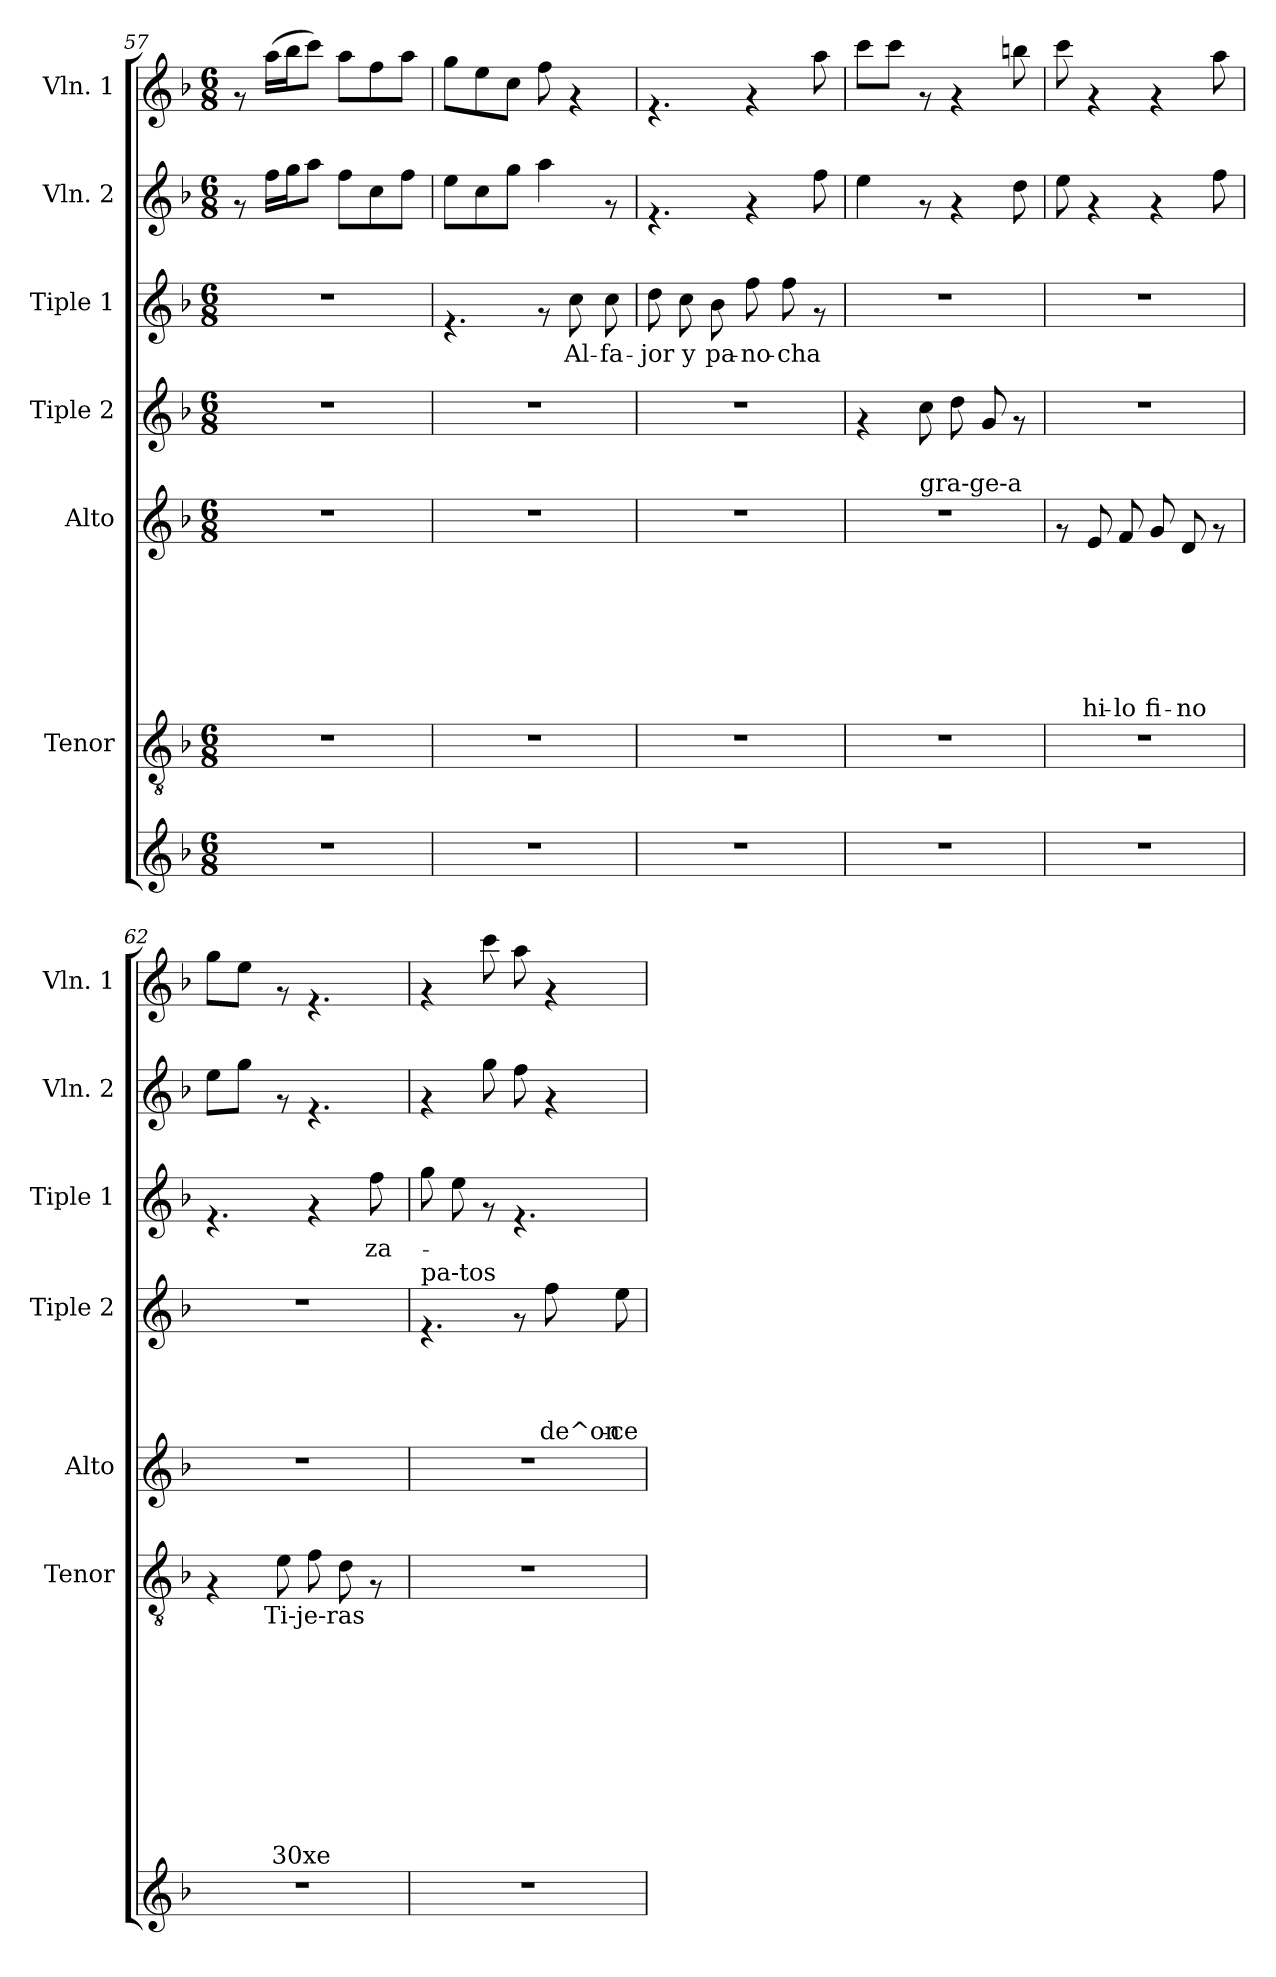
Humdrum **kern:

**kern	**kern	**text	**text	**text	**text	**text	**text	**text	**text	**text	**text	**kern	**text	**text	**text	**text	**text	**text	**text	**kern	**text	**text	**text	**text	**kern	**text	**kern	**kern
*part7	*part6	*part6	*part6	*part6	*part6	*part6	*part6	*part6	*part6	*part6	*part6	*part5	*part5	*part5	*part5	*part5	*part5	*part5	*part5	*part4	*part4	*part4	*part4	*part4	*part3	*part3	*part2	*part1
*staff7	*staff6	*staff6	*staff6	*staff6	*staff6	*staff6	*staff6	*staff6	*staff6	*staff6	*staff6	*staff5	*staff5	*staff5	*staff5	*staff5	*staff5	*staff5	*staff5	*staff4	*staff4	*staff4	*staff4	*staff4	*staff3	*staff3	*staff2	*staff1
*	*I"Tenor	*	*	*	*	*	*	*	*	*	*	*I"Alto	*	*	*	*	*	*	*	*I"Tiple 2	*	*	*	*	*I"Tiple 1	*	*I"Vln. 2	*I"Vln. 1
*	*I'Tenor	*	*	*	*	*	*	*	*	*	*	*I'Alto	*	*	*	*	*	*	*	*I'Tiple 2	*	*	*	*	*I'Tiple 1	*	*I'Vln. 2	*I'Vln. 1
*clefG2	*clefGv2	*	*	*	*	*	*	*	*	*	*	*clefG2	*	*	*	*	*	*	*	*clefG2	*	*	*	*	*clefG2	*	*clefG2	*clefG2
*ITrd7c12	*	*	*	*	*	*	*	*	*	*	*	*	*	*	*	*	*	*	*	*	*	*	*	*	*	*	*	*
*k[b-]	*k[b-]	*	*	*	*	*	*	*	*	*	*	*k[b-]	*	*	*	*	*	*	*	*k[b-]	*	*	*	*	*k[b-]	*	*k[b-]	*k[b-]
*F:	*F:	*	*	*	*	*	*	*	*	*	*	*F:	*	*	*	*	*	*	*	*F:	*	*	*	*	*F:	*	*F:	*F:
*M6/8	*M6/8	*	*	*	*	*	*	*	*	*	*	*M6/8	*	*	*	*	*	*	*	*M6/8	*	*	*	*	*M6/8	*	*M6/8	*M6/8
=57	=57	=57	=57	=57	=57	=57	=57	=57	=57	=57	=57	=57	=57	=57	=57	=57	=57	=57	=57	=57	=57	=57	=57	=57	=57	=57	=57	=57
2.r	2.r	.	.	.	.	.	.	.	.	.	.	2.r	.	.	.	.	.	.	.	2.r	.	.	.	.	2.r	.	8rf	8rf
.	.	.	.	.	.	.	.	.	.	.	.	.	.	.	.	.	.	.	.	.	.	.	.	.	.	.	16ff\LL	(>16aa\LL
.	.	.	.	.	.	.	.	.	.	.	.	.	.	.	.	.	.	.	.	.	.	.	.	.	.	.	16gg\J	16bb-\J
.	.	.	.	.	.	.	.	.	.	.	.	.	.	.	.	.	.	.	.	.	.	.	.	.	.	.	8aa\J	8ccc\J)
.	.	.	.	.	.	.	.	.	.	.	.	.	.	.	.	.	.	.	.	.	.	.	.	.	.	.	8ff\L	8aa\L
.	.	.	.	.	.	.	.	.	.	.	.	.	.	.	.	.	.	.	.	.	.	.	.	.	.	.	8cc\	8ff\
.	.	.	.	.	.	.	.	.	.	.	.	.	.	.	.	.	.	.	.	.	.	.	.	.	.	.	8ff\J	8aa\J
!!LO:PB:g=z
=58	=58	=58	=58	=58	=58	=58	=58	=58	=58	=58	=58	=58	=58	=58	=58	=58	=58	=58	=58	=58	=58	=58	=58	=58	=58	=58	=58	=58
2.r	2.r	.	.	.	.	.	.	.	.	.	.	2.r	.	.	.	.	.	.	.	2.r	.	.	.	.	4.rf	.	8ee\L	8gg\L
.	.	.	.	.	.	.	.	.	.	.	.	.	.	.	.	.	.	.	.	.	.	.	.	.	.	.	8cc\	8ee\
.	.	.	.	.	.	.	.	.	.	.	.	.	.	.	.	.	.	.	.	.	.	.	.	.	.	.	8gg\J	8cc\J
.	.	.	.	.	.	.	.	.	.	.	.	.	.	.	.	.	.	.	.	.	.	.	.	.	8rf	.	4aa\	8ff\
!	!	!	!	!	!	!	!	!	!	!	!	!	!	!	!	!	!	!	!	!	!	!	!	!	!	!LO:LY:b	!	!
.	.	.	.	.	.	.	.	.	.	.	.	.	.	.	.	.	.	.	.	.	.	.	.	.	8cc\	Al-	.	4rf
!	!	!	!	!	!	!	!	!	!	!	!	!	!	!	!	!	!	!	!	!	!	!	!	!	!	!LO:LY:b	!	!
.	.	.	.	.	.	.	.	.	.	.	.	.	.	.	.	.	.	.	.	.	.	.	.	.	8cc\	-fa-	8rf	.
=59	=59	=59	=59	=59	=59	=59	=59	=59	=59	=59	=59	=59	=59	=59	=59	=59	=59	=59	=59	=59	=59	=59	=59	=59	=59	=59	=59	=59
!	!	!	!	!	!	!	!	!	!	!	!	!	!	!	!	!	!	!	!	!	!	!	!	!	!	!LO:LY:b	!	!
2.r	2.r	.	.	.	.	.	.	.	.	.	.	2.r	.	.	.	.	.	.	.	2.r	.	.	.	.	8dd\	-jor	4.rf	4.rf
!	!	!	!	!	!	!	!	!	!	!	!	!	!	!	!	!	!	!	!	!	!	!	!	!	!	!LO:LY:b	!	!
.	.	.	.	.	.	.	.	.	.	.	.	.	.	.	.	.	.	.	.	.	.	.	.	.	8cc\	y	.	.
!	!	!	!	!	!	!	!	!	!	!	!	!	!	!	!	!	!	!	!	!	!	!	!	!	!	!LO:LY:b	!	!
.	.	.	.	.	.	.	.	.	.	.	.	.	.	.	.	.	.	.	.	.	.	.	.	.	8b-\	pa-	.	.
!	!	!	!	!	!	!	!	!	!	!	!	!	!	!	!	!	!	!	!	!	!	!	!	!	!	!LO:LY:b	!	!
.	.	.	.	.	.	.	.	.	.	.	.	.	.	.	.	.	.	.	.	.	.	.	.	.	8ff\	-no-	4rf	4rf
!	!	!	!	!	!	!	!	!	!	!	!	!	!	!	!	!	!	!	!	!	!	!	!	!	!	!LO:LY:b	!	!
.	.	.	.	.	.	.	.	.	.	.	.	.	.	.	.	.	.	.	.	.	.	.	.	.	8ff\	-cha	.	.
.	.	.	.	.	.	.	.	.	.	.	.	.	.	.	.	.	.	.	.	.	.	.	.	.	8rf	.	8ff\	8aa\
=60	=60	=60	=60	=60	=60	=60	=60	=60	=60	=60	=60	=60	=60	=60	=60	=60	=60	=60	=60	=60	=60	=60	=60	=60	=60	=60	=60	=60
*	*	*	*	*	*	*	*	*	*	*	*	*^	*	*	*	*	*	*	*	*	*	*	*	*	*	*	*	*
2.r	2.r	.	.	.	.	.	.	.	.	.	.	2.r	4ryy	.	.	.	.	.	.	.	4rf	.	.	.	.	2.r	.	4ee\	8ccc\L
.	.	.	.	.	.	.	.	.	.	.	.	.	.	.	.	.	.	.	.	.	.	.	.	.	.	.	.	.	8ccc\J
!	!	!	!	!	!	!	!	!	!	!	!	!	!LO:TX:a:t=gra-ge-a	!	!	!	!	!	!	!	!	!	!	!	!	!	!	!	!
.	.	.	.	.	.	.	.	.	.	.	.	.	2ryy	.	.	.	.	.	.	.	8cc\	.	.	.	.	.	.	8rf	8rf
.	.	.	.	.	.	.	.	.	.	.	.	.	.	.	.	.	.	.	.	.	8dd\	.	.	.	.	.	.	4rf	4rf
.	.	.	.	.	.	.	.	.	.	.	.	.	.	.	.	.	.	.	.	.	8g/	.	.	.	.	.	.	.	.
.	.	.	.	.	.	.	.	.	.	.	.	.	.	.	.	.	.	.	.	.	8rf	.	.	.	.	.	.	8dd\	8bbn\
*	*	*	*	*	*	*	*	*	*	*	*	*v	*v	*	*	*	*	*	*	*	*	*	*	*	*	*	*	*	*
=61	=61	=61	=61	=61	=61	=61	=61	=61	=61	=61	=61	=61	=61	=61	=61	=61	=61	=61	=61	=61	=61	=61	=61	=61	=61	=61	=61	=61
2.r	2.r	.	.	.	.	.	.	.	.	.	.	8rf	.	.	.	.	.	.	.	2.r	.	.	.	.	2.r	.	8ee\	8ccc\
!	!	!	!	!	!	!	!	!	!	!	!	!	!	!	!	!	!	!	!LO:LY:b	!	!	!	!	!	!	!	!	!
.	.	.	.	.	.	.	.	.	.	.	.	8e/	.	.	.	.	.	.	hi-	.	.	.	.	.	.	.	4rf	4rf
!	!	!	!	!	!	!	!	!	!	!	!	!	!	!	!	!	!	!	!LO:LY:b	!	!	!	!	!	!	!	!	!
.	.	.	.	.	.	.	.	.	.	.	.	8f/	.	.	.	.	.	.	-lo	.	.	.	.	.	.	.	.	.
!	!	!	!	!	!	!	!	!	!	!	!	!	!	!	!	!	!	!	!LO:LY:b	!	!	!	!	!	!	!	!	!
.	.	.	.	.	.	.	.	.	.	.	.	8g/	.	.	.	.	.	.	fi-	.	.	.	.	.	.	.	4rf	4rf
!	!	!	!	!	!	!	!	!	!	!	!	!	!	!	!	!	!	!	!LO:LY:b	!	!	!	!	!	!	!	!	!
.	.	.	.	.	.	.	.	.	.	.	.	8d/	.	.	.	.	.	.	-no	.	.	.	.	.	.	.	.	.
.	.	.	.	.	.	.	.	.	.	.	.	8rf	.	.	.	.	.	.	.	.	.	.	.	.	.	.	8ff\	8aa\
=62	=62	=62	=62	=62	=62	=62	=62	=62	=62	=62	=62	=62	=62	=62	=62	=62	=62	=62	=62	=62	=62	=62	=62	=62	=62	=62	=62	=62
*	*^	*	*	*	*	*	*	*	*	*	*	*	*	*	*	*	*	*	*	*	*	*	*	*	*	*	*	*
2.r	4rF	8..ryy	.	.	.	.	.	.	.	.	.	.	2.r	.	.	.	.	.	.	.	2.r	.	.	.	.	4.rf	.	8ee\L	8gg\L
.	.	.	.	.	.	.	.	.	.	.	.	.	.	.	.	.	.	.	.	.	.	.	.	.	.	.	.	8gg\J	8ee\J
!	!	!LO:TX:b:t=Ti-je-ras	!	!	!	!	!	!	!	!	!	!	!	!	!	!	!	!	!	!	!	!	!	!	!	!	!	!	!
.	.	2ryy	.	.	.	.	.	.	.	.	.	.	.	.	.	.	.	.	.	.	.	.	.	.	.	.	.	.	.
!	!	!	!	!	!	!	!	!	!	!	!	!LO:LY:b	!	!	!	!	!	!	!	!	!	!	!	!	!	!	!	!	!
.	8e\	.	.	.	.	.	.	.	.	.	.	30	.	.	.	.	.	.	.	.	.	.	.	.	.	.	.	8rf	8rf
!	!	!	!	!	!	!	!	!	!	!	!	!LO:LY:b	!	!	!	!	!	!	!	!	!	!	!	!	!	!	!	!	!
.	8f\	.	.	.	.	.	.	.	.	.	.	xe	.	.	.	.	.	.	.	.	.	.	.	.	.	4rf	.	4.rf	4.rf
.	8d\	.	.	.	.	.	.	.	.	.	.	.	.	.	.	.	.	.	.	.	.	.	.	.	.	.	.	.	.
!	!	!	!	!	!	!	!	!	!	!	!	!	!	!	!	!	!	!	!	!	!	!	!	!	!	!	!LO:LY:b	!	!
.	8rF	.	.	.	.	.	.	.	.	.	.	.	.	.	.	.	.	.	.	.	.	.	.	.	.	8ff\	za-	.	.
.	.	32ryy	.	.	.	.	.	.	.	.	.	.	.	.	.	.	.	.	.	.	.	.	.	.	.	.	.	.	.
!!LO:LB:g=z
=63	=63	=63	=63	=63	=63	=63	=63	=63	=63	=63	=63	=63	=63	=63	=63	=63	=63	=63	=63	=63	=63	=63	=63	=63	=63	=63	=63	=63	=63
!	!	!	!	!	!	!	!	!	!	!	!	!	!	!	!	!	!	!	!	!	!LO:TX:a:t=pa-tos	!	!	!	!	!	!	!	!
*	*v	*v	*	*	*	*	*	*	*	*	*	*	*	*	*	*	*	*	*	*	*	*	*	*	*	*	*	*	*
2.r	2.r	.	.	.	.	.	.	.	.	.	.	2.r	.	.	.	.	.	.	.	4.rf	.	.	.	.	8gg\	.	4rf	4rf
.	.	.	.	.	.	.	.	.	.	.	.	.	.	.	.	.	.	.	.	.	.	.	.	.	8ee\	.	.	.
.	.	.	.	.	.	.	.	.	.	.	.	.	.	.	.	.	.	.	.	.	.	.	.	.	8rf	.	8gg\	8ccc\
.	.	.	.	.	.	.	.	.	.	.	.	.	.	.	.	.	.	.	.	8rf	.	.	.	.	4.rf	.	8ff\	8aa\
!	!	!	!	!	!	!	!	!	!	!	!	!	!	!	!	!	!	!	!	!	!	!	!	!LO:LY:b	!	!	!	!
.	.	.	.	.	.	.	.	.	.	.	.	.	.	.	.	.	.	.	.	8ff\	.	.	.	de^on-	.	.	4rf	4rf
!	!	!	!	!	!	!	!	!	!	!	!	!	!	!	!	!	!	!	!	!	!	!	!	!LO:LY:b	!	!	!	!
.	.	.	.	.	.	.	.	.	.	.	.	.	.	.	.	.	.	.	.	8ee\	.	.	.	-ce	.	.	.	.
=	=	=	=	=	=	=	=	=	=	=	=	=	=	=	=	=	=	=	=	=	=	=	=	=	=	=	=	=
*-	*-	*-	*-	*-	*-	*-	*-	*-	*-	*-	*-	*-	*-	*-	*-	*-	*-	*-	*-	*-	*-	*-	*-	*-	*-	*-	*-	*-
